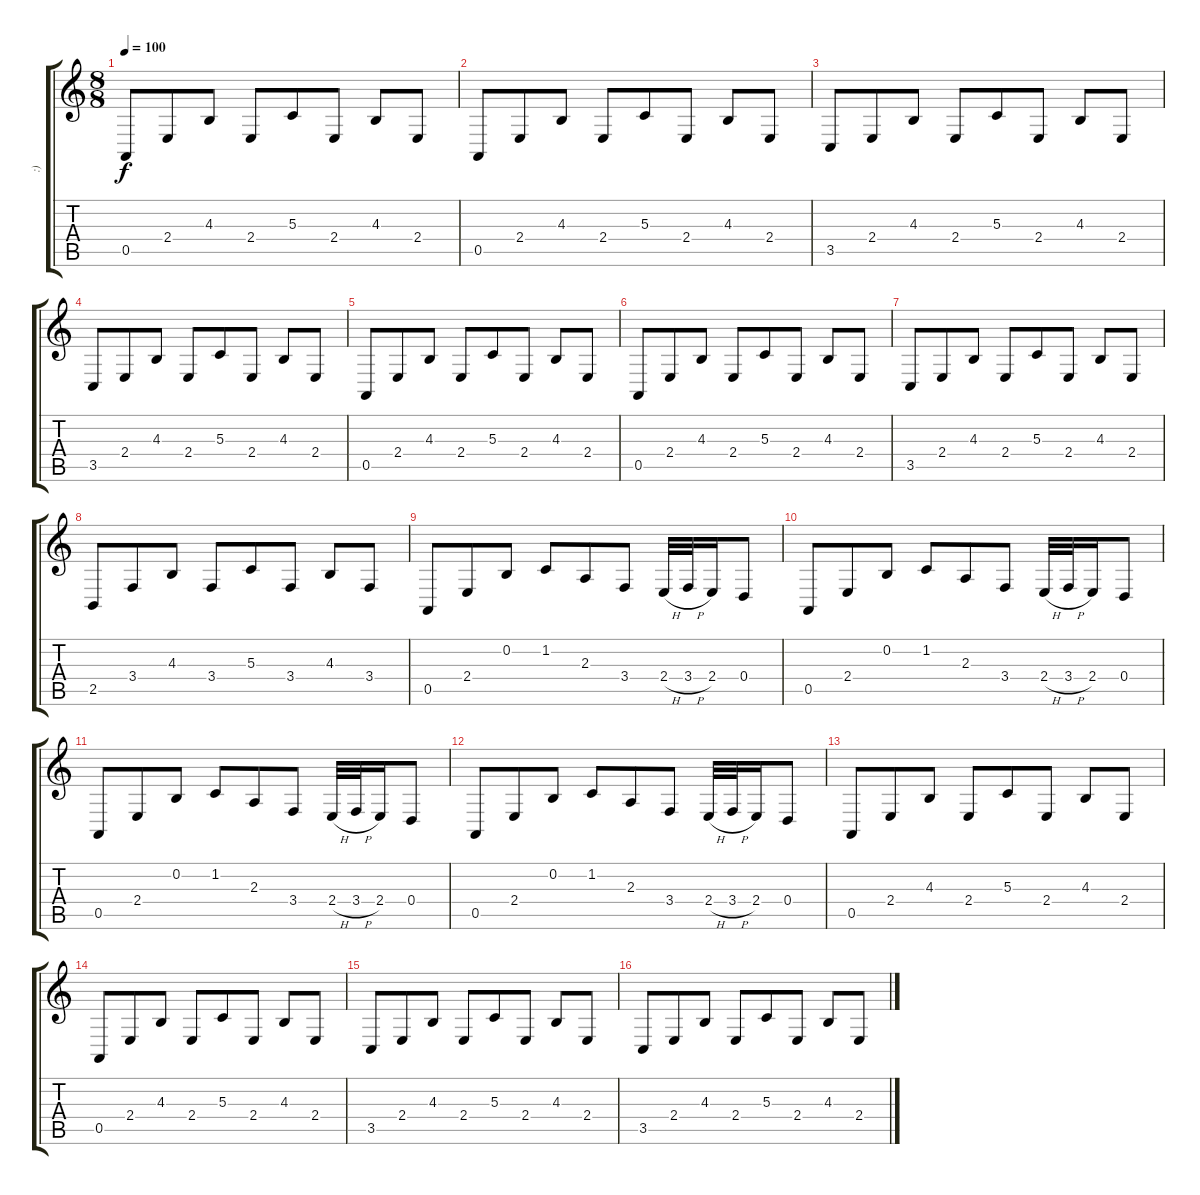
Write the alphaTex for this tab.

\track (":)" ":)") {instrument pad8sweep}
\staff {score tabs}
\tuning (E4 B3 G3 D3 A2 E2) {hide}
\ts (8 8)
\tempo 100
\clef g2
\ks c
0.5.8{dy f instrument pad8sweep} 2.4.8 4.3.8 2.4.8 5.3.8 2.4.8 4.3.8 2.4.8 |
0.5.8 2.4.8 4.3.8 2.4.8 5.3.8 2.4.8 4.3.8 2.4.8 |
3.5.8 2.4.8 4.3.8 2.4.8 5.3.8 2.4.8 4.3.8 2.4.8 |
3.5.8 2.4.8 4.3.8 2.4.8 5.3.8 2.4.8 4.3.8 2.4.8 |
0.5.8 2.4.8 4.3.8 2.4.8 5.3.8 2.4.8 4.3.8 2.4.8 |
0.5.8 2.4.8 4.3.8 2.4.8 5.3.8 2.4.8 4.3.8 2.4.8 |
3.5.8 2.4.8 4.3.8 2.4.8 5.3.8 2.4.8 4.3.8 2.4.8 |
2.5.8 3.4.8 4.3.8 3.4.8 5.3.8 3.4.8 4.3.8 3.4.8 |
0.5.8 2.4.8 0.2.8 1.2.8 2.3.8 3.4.8 2.4{h}.32 3.4{h}.32 2.4.16 0.4.8 |
0.5.8 2.4.8 0.2.8 1.2.8 2.3.8 3.4.8 2.4{h}.32 3.4{h}.32 2.4.16 0.4.8 |
0.5.8 2.4.8 0.2.8 1.2.8 2.3.8 3.4.8 2.4{h}.32 3.4{h}.32 2.4.16 0.4.8 |
0.5.8 2.4.8 0.2.8 1.2.8 2.3.8 3.4.8 2.4{h}.32 3.4{h}.32 2.4.16 0.4.8 |
0.5.8 2.4.8 4.3.8 2.4.8 5.3.8 2.4.8 4.3.8 2.4.8 |
0.5.8 2.4.8 4.3.8 2.4.8 5.3.8 2.4.8 4.3.8 2.4.8 |
3.5.8 2.4.8 4.3.8 2.4.8 5.3.8 2.4.8 4.3.8 2.4.8 |
3.5.8 2.4.8 4.3.8 2.4.8 5.3.8 2.4.8 4.3.8 2.4.8
